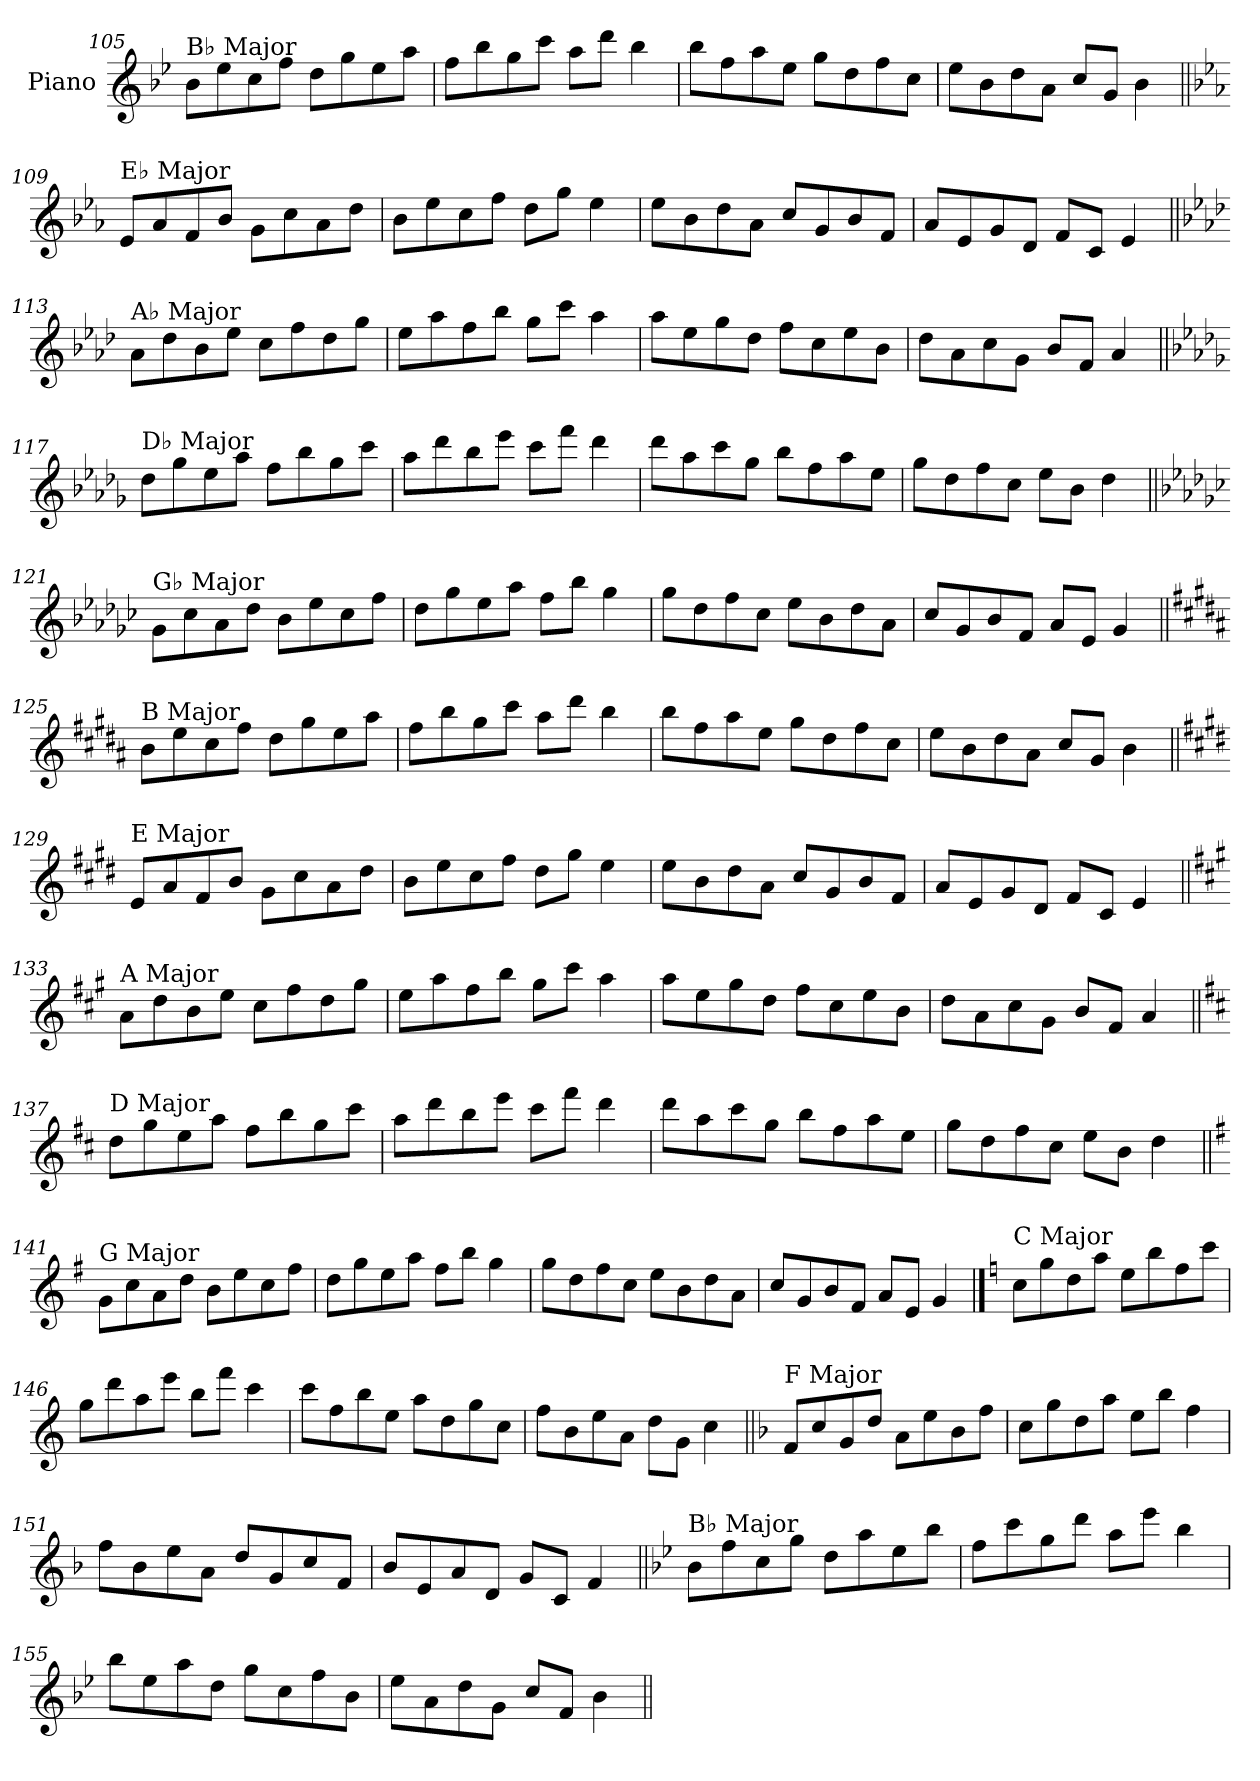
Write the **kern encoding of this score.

**kern
*part1
*staff1
*I"Piano
*I'Pno.
!!LO:LB:g=z
*clefG2
*k[b-e-]
=105
!LO:TX:a:t=B♭ Major
8b-\L
8ee-\
8cc\
8ff\J
8dd\L
8gg\
8ee-\
8aa\J
=106
8ff\L
8bb-\
8gg\
8ccc\J
8aa\L
8ddd\J
4bb-\
=107
8bb-\L
8ff\
8aa\
8ee-\J
8gg\L
8dd\
8ff\
8cc\J
=108
8ee-\L
8b-\
8dd\
8a\J
8cc/L
8g/J
4b-\
!!LO:LB:g=z
=109||
*k[b-e-a-]
!LO:TX:a:t=E♭ Major
8e-/L
8a-/
8f/
8b-/J
8g\L
8cc\
8a-\
8dd\J
=110
8b-\L
8ee-\
8cc\
8ff\J
8dd\L
8gg\J
4ee-\
=111
8ee-\L
8b-\
8dd\
8a-\J
8cc/L
8g/
8b-/
8f/J
=112
8a-/L
8e-/
8g/
8d/J
8f/L
8c/J
4e-/
!!LO:LB:g=z
=113||
*k[b-e-a-d-]
!LO:TX:a:t=A♭ Major
8a-\L
8dd-\
8b-\
8ee-\J
8cc\L
8ff\
8dd-\
8gg\J
=114
8ee-\L
8aa-\
8ff\
8bb-\J
8gg\L
8ccc\J
4aa-\
=115
8aa-\L
8ee-\
8gg\
8dd-\J
8ff\L
8cc\
8ee-\
8b-\J
=116
8dd-\L
8a-\
8cc\
8g\J
8b-/L
8f/J
4a-/
!!LO:LB:g=z
=117||
*k[b-e-a-d-g-]
!LO:TX:a:t=D♭ Major
8dd-\L
8gg-\
8ee-\
8aa-\J
8ff\L
8bb-\
8gg-\
8ccc\J
=118
8aa-\L
8ddd-\
8bb-\
8eee-\J
8ccc\L
8fff\J
4ddd-\
=119
8ddd-\L
8aa-\
8ccc\
8gg-\J
8bb-\L
8ff\
8aa-\
8ee-\J
=120
8gg-\L
8dd-\
8ff\
8cc\J
8ee-\L
8b-\J
4dd-\
!!LO:LB:g=z
=121||
*k[b-e-a-d-g-c-]
!LO:TX:a:t=G♭ Major
8g-\L
8cc-\
8a-\
8dd-\J
8b-\L
8ee-\
8cc-\
8ff\J
=122
8dd-\L
8gg-\
8ee-\
8aa-\J
8ff\L
8bb-\J
4gg-\
=123
8gg-\L
8dd-\
8ff\
8cc-\J
8ee-\L
8b-\
8dd-\
8a-\J
=124
8cc-/L
8g-/
8b-/
8f/J
8a-/L
8e-/J
4g-/
!!LO:LB:g=z
=125||
*k[f#c#g#d#a#]
!LO:TX:a:t=B Major
8b\L
8ee\
8cc#\
8ff#\J
8dd#\L
8gg#\
8ee\
8aa#\J
=126
8ff#\L
8bb\
8gg#\
8ccc#\J
8aa#\L
8ddd#\J
4bb\
=127
8bb\L
8ff#\
8aa#\
8ee\J
8gg#\L
8dd#\
8ff#\
8cc#\J
=128
8ee\L
8b\
8dd#\
8a#\J
8cc#/L
8g#/J
4b\
!!LO:LB:g=z
=129||
*k[f#c#g#d#]
!LO:TX:a:t=E Major
8e/L
8a/
8f#/
8b/J
8g#\L
8cc#\
8a\
8dd#\J
=130
8b\L
8ee\
8cc#\
8ff#\J
8dd#\L
8gg#\J
4ee\
=131
8ee\L
8b\
8dd#\
8a\J
8cc#/L
8g#/
8b/
8f#/J
=132
8a/L
8e/
8g#/
8d#/J
8f#/L
8c#/J
4e/
!!LO:LB:g=z
=133||
*k[f#c#g#]
!LO:TX:a:t=A Major
8a\L
8dd\
8b\
8ee\J
8cc#\L
8ff#\
8dd\
8gg#\J
=134
8ee\L
8aa\
8ff#\
8bb\J
8gg#\L
8ccc#\J
4aa\
=135
8aa\L
8ee\
8gg#\
8dd\J
8ff#\L
8cc#\
8ee\
8b\J
=136
8dd\L
8a\
8cc#\
8g#\J
8b/L
8f#/J
4a/
!!LO:LB:g=z
=137||
*k[f#c#]
!LO:TX:a:t=D Major
8dd\L
8gg\
8ee\
8aa\J
8ff#\L
8bb\
8gg\
8ccc#\J
=138
8aa\L
8ddd\
8bb\
8eee\J
8ccc#\L
8fff#\J
4ddd\
=139
8ddd\L
8aa\
8ccc#\
8gg\J
8bb\L
8ff#\
8aa\
8ee\J
=140
8gg\L
8dd\
8ff#\
8cc#\J
8ee\L
8b\J
4dd\
!!LO:LB:g=z
=141||
*k[f#]
!LO:TX:a:t=G Major
8g\L
8cc\
8a\
8dd\J
8b\L
8ee\
8cc\
8ff#\J
=142
8dd\L
8gg\
8ee\
8aa\J
8ff#\L
8bb\J
4gg\
=143
8gg\L
8dd\
8ff#\
8cc\J
8ee\L
8b\
8dd\
8a\J
=144
8cc/L
8g/
8b/
8f#/J
8a/L
8e/J
4g/
!!LO:PB:g=z
==145
*k[]
!LO:TX:a:t=C Major
8cc\L
8gg\
8dd\
8aa\J
8ee\L
8bb\
8ff\
8ccc\J
=146
8gg\L
8ddd\
8aa\
8eee\J
8bb\L
8fff\J
4ccc\
=147
8ccc\L
8ff\
8bb\
8ee\J
8aa\L
8dd\
8gg\
8cc\J
=148
8ff\L
8b\
8ee\
8a\J
8dd\L
8g\J
4cc\
!!LO:LB:g=z
=149||
*k[b-]
!LO:TX:a:t=F Major
8f/L
8cc/
8g/
8dd/J
8a\L
8ee\
8b-\
8ff\J
=150
8cc\L
8gg\
8dd\
8aa\J
8ee\L
8bb-\J
4ff\
=151
8ff\L
8b-\
8ee\
8a\J
8dd/L
8g/
8cc/
8f/J
=152
8b-/L
8e/
8a/
8d/J
8g/L
8c/J
4f/
!!LO:LB:g=z
=153||
*k[b-e-]
!LO:TX:a:t=B♭ Major
8b-\L
8ff\
8cc\
8gg\J
8dd\L
8aa\
8ee-\
8bb-\J
=154
8ff\L
8ccc\
8gg\
8ddd\J
8aa\L
8eee-\J
4bb-\
=155
8bb-\L
8ee-\
8aa\
8dd\J
8gg\L
8cc\
8ff\
8b-\J
=156
8ee-\L
8a\
8dd\
8g\J
8cc/L
8f/J
4b-\
=||
*-
